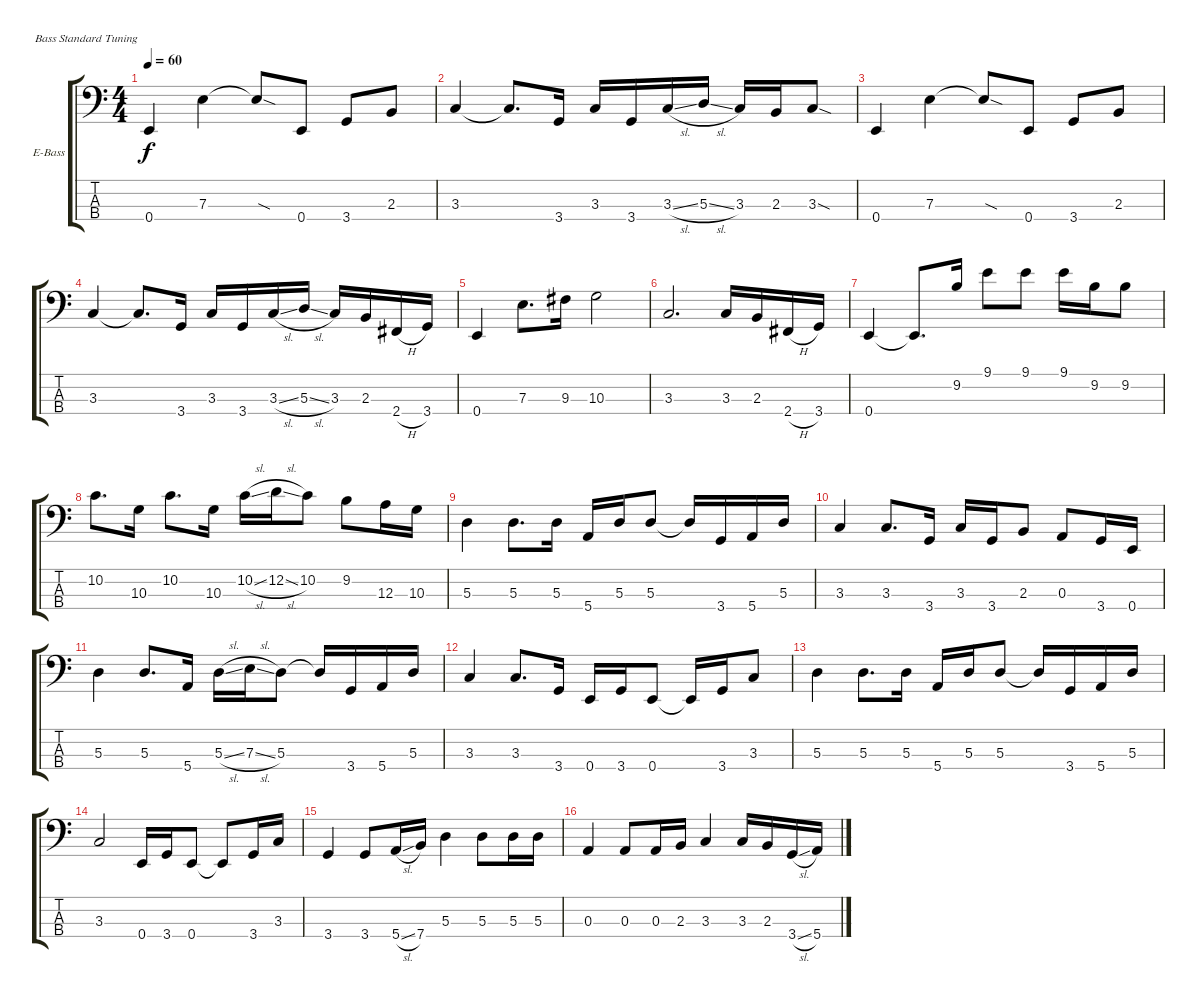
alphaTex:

\defaultSystemsLayout 4
\bracketExtendMode groupsimilarinstruments
\firstSystemTrackNameOrientation horizontal
\otherSystemsTrackNameOrientation horizontal
\track ("Electric Bass" "E-Bass") {instrument electricbassfinger}
\staff {score tabs}
\tuning (G2 D2 A1 E1)
\ts (4 4)
\tempo 60
\clef f4
\scale
0.333333
\ks c
0.4.4{dy f} 7.3.4 7.3{sod t}.8 0.4.8 3.4.8 2.3.8 |
\scale
0.333333 3.3.4 3.3{t}.8{d} 3.4.16 3.3.16 3.4.16 3.3{sl}.16 5.3{sl}.16 3.3.16 2.3.16 3.3{sod}.8 |
\scale
0.333333 0.4.4 7.3.4 7.3{sod t}.8 0.4.8 3.4.8 2.3.8 |
\scale
0.333333 3.3.4 3.3{t}.8{d} 3.4.16 3.3.16 3.4.16 3.3{sl}.16 5.3{sl}.16 3.3.16 2.3.16 2.4{h}.16 3.4.16 |
\scale
0.333333 0.4.4 7.3.8{d} 9.3.16 10.3.2 |
\scale
0.333333 3.3.2{d} 3.3.16 2.3.16 2.4{h}.16 3.4.16 |
\scale
0.333333 0.4.4 0.4{t}.8{d} 9.2.16 9.1.8 9.1.8 9.1.16 9.2.16 9.2.8 |
\scale
0.333333 10.2.8{d} 10.3.16 10.2.8{d} 10.3.16 10.2{sl}.16 12.2{sl}.16 10.2.8 9.2.8 12.3.16 10.3.16 |
\scale
0.333333 5.3.4 5.3.8{d} 5.3.16 5.4.16 5.3.16 5.3.8 5.3{t}.16 3.4.16 5.4.16 5.3.16 |
\scale
0.333333 3.3.4 3.3.8{d} 3.4.16 3.3.16 3.4.16 2.3.8 0.3.8 3.4.16 0.4.16 |
\scale
0.333333 5.3.4 5.3.8{d} 5.4.16 5.3{sl}.16 7.3{sl}.16 5.3.8 5.3{t}.16 3.4.16 5.4.16 5.3.16 |
\scale
0.333333 3.3.4 3.3.8{d} 3.4.16 0.4.16 3.4.16 0.4.8 0.4{t}.16 3.4.16 3.3.8 |
\scale
0.333333 5.3.4 5.3.8{d} 5.3.16 5.4.16 5.3.16 5.3.8 5.3{t}.16 3.4.16 5.4.16 5.3.16 |
\scale
0.333333 3.3.2 0.4.16 3.4.16 0.4.8 0.4{t}.8 3.4.16 3.3.16 |
\scale
0.333333 3.4.4 3.4.8 5.4{sl}.16 7.4.16 5.3.4 5.3.8 5.3.16 5.3.16 |
\scale
0.333333 0.3.4 0.3.8 0.3.16 2.3.16 3.3.4 3.3.16 2.3.16 3.4{sl}.16 5.4.16
